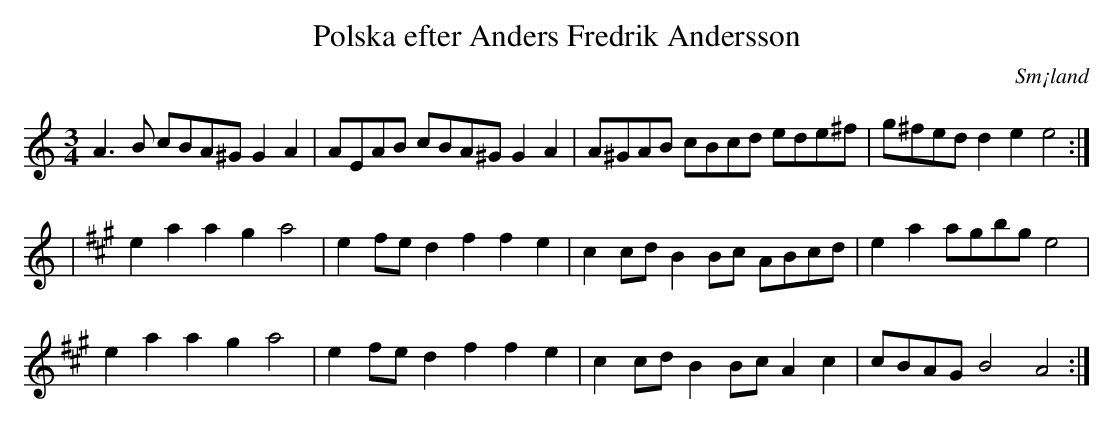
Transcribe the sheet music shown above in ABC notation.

X:1
T:Polska efter Anders Fredrik Andersson
L:1/8
M:3/4
O: Sm¡land
K:Am
A2>B2 cBA^G G2A2 | AEAB cBA^G G2A2 | A^GAB cBcd ede^f | g^fed d2e2 e4 :|
|[K:A] e2a2 a2g2- a4 | e2fe d2f2 f2e2 | c2cd B2Bc ABcd | e2a2 agbg e4 |
e2a2 a2g2- a4 | e2fe d2f2 f2e2 | c2cd B2Bc A2c2 | cBAG B4 A4 :|
